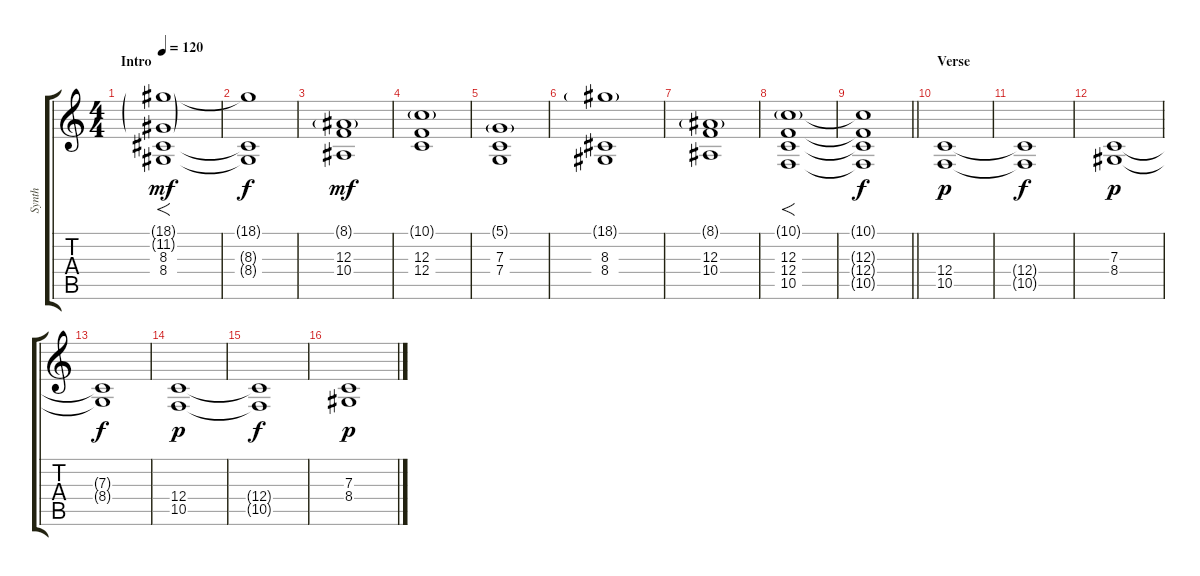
\track ("Synth" "Synth") {instrument synthstrings1}
\staff {score tabs}
\tuning (D4 A3 F3 C3 G2 C2) {hide}
\ts (4 4)
\section ("" "Intro")
\tempo 120
\clef g2
\ks c
(18.1{g} 11.2{g} 8.3 8.4).1{f dy mf instrument synthstrings1} |
(18.1{t} 8.3{t} 8.4{t}).1{dy f} |
(8.1{g} 12.3 10.4).1{dy mf} |
(10.1{g} 12.3 12.4).1 |
(5.1{g} 7.3 7.4).1 |
(18.1{g} 8.3 8.4).1 |
(8.1{g} 12.3 10.4).1 |
(10.1{g} 12.3 12.4 10.5).1{f} |
\barLineRight lightlight
(10.1{t} 12.3{t} 12.4{t} 10.5{t}).1{dy f} |
\section ("" "Verse")
(12.4 10.5).1{dy p} |
(12.4{t} 10.5{t}).1{dy f} |
(7.3 8.4).1{dy p} |
(7.3{t} 8.4{t}).1{dy f} |
(12.4 10.5).1{dy p} |
(12.4{t} 10.5{t}).1{dy f} |
(7.3 8.4).1{dy p}
